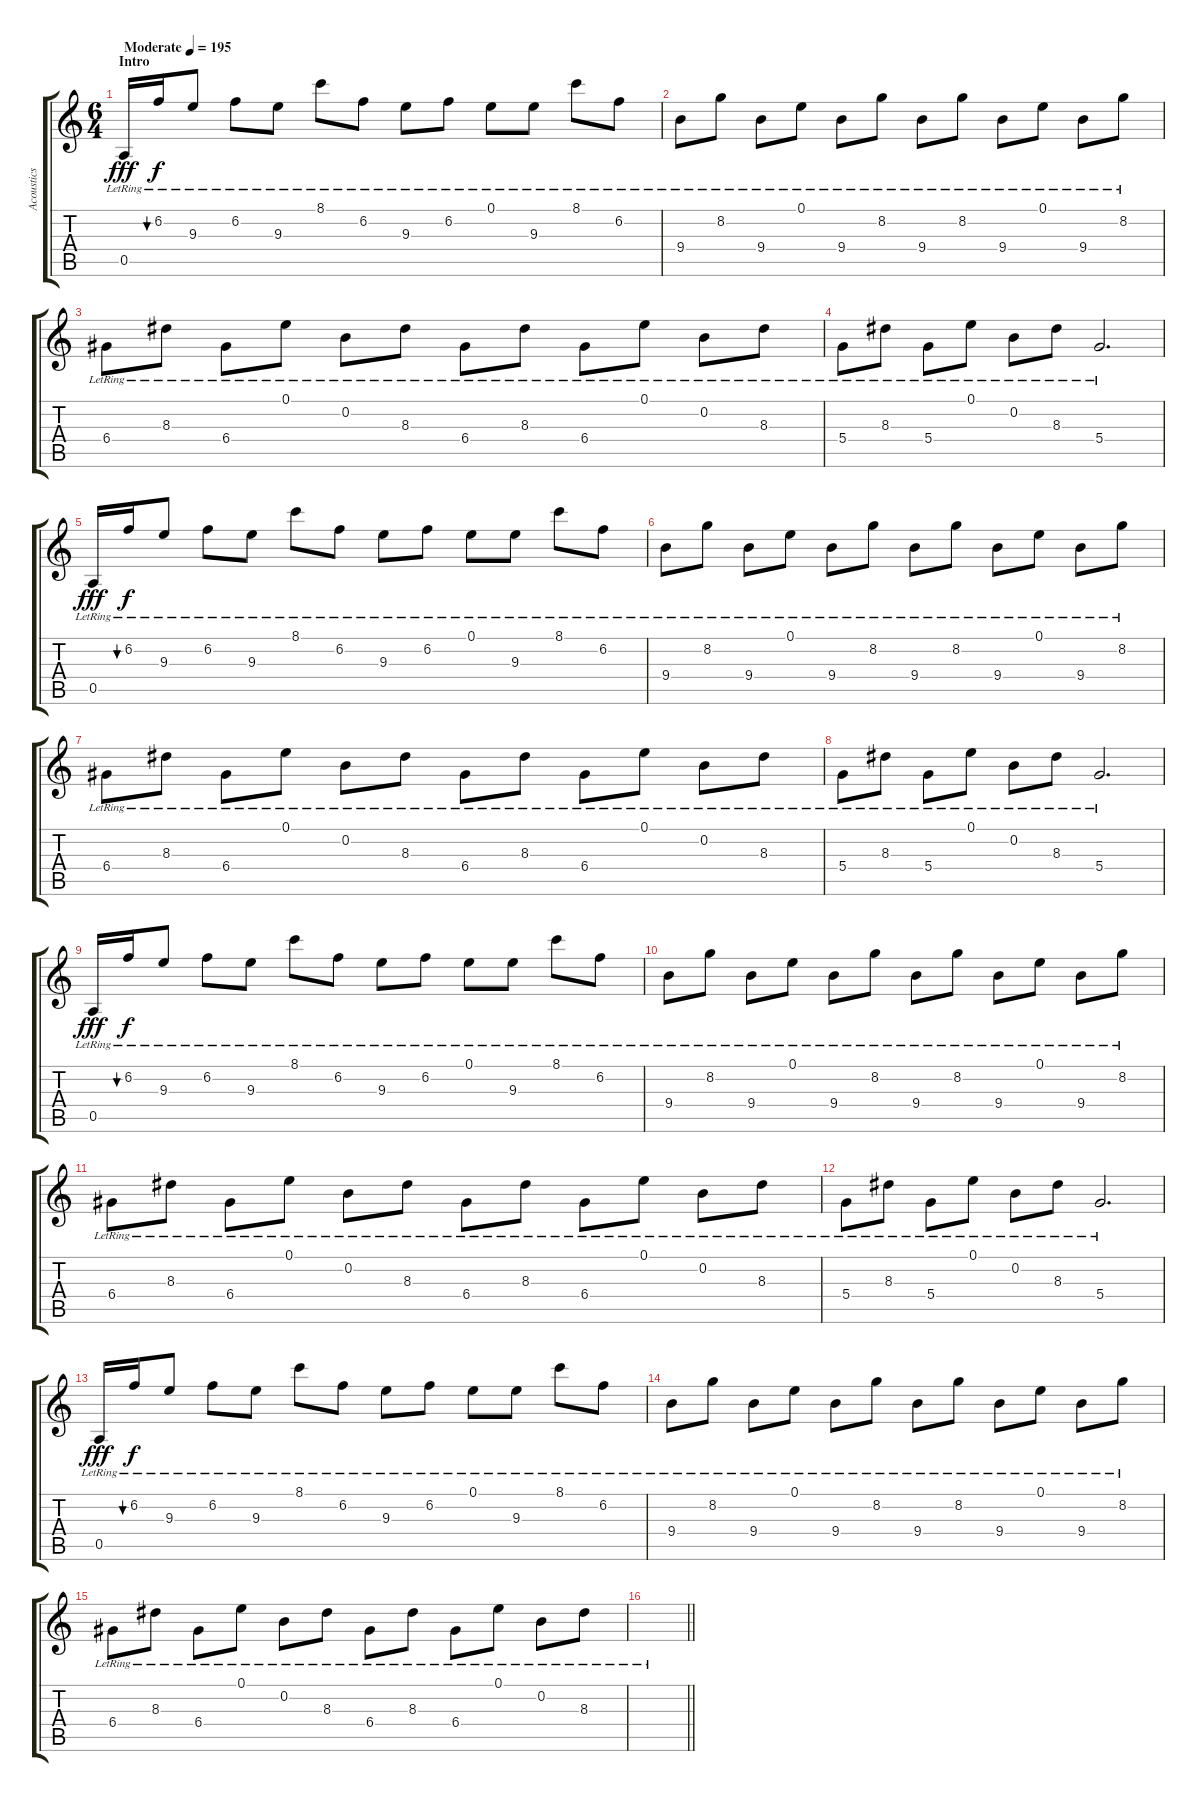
\track ("Acoustics" "Acoustics") {instrument acousticguitarnylon}
\staff {score tabs}
\tuning (E4 B3 G3 D3 A2 E2) {hide}
\ts (6 4)
\section ("" "Intro")
\tempo (195 "Moderate")
\clef g2
\ks c
0.5{lr}.16{dy fff instrument acousticguitarnylon} 6.2{lr}.16{bu 240 dy f} 9.3{lr}.8 6.2{lr}.8 9.3{lr}.8 8.1{lr}.8 6.2{lr}.8 9.3{lr}.8 6.2{lr}.8 0.1{lr}.8 9.3{lr}.8 8.1{lr}.8 6.2{lr}.8 |
9.4{lr}.8 8.2{lr}.8 9.4{lr}.8 0.1{lr}.8 9.4{lr}.8 8.2{lr}.8 9.4{lr}.8 8.2{lr}.8 9.4{lr}.8 0.1{lr}.8 9.4{lr}.8 8.2{lr}.8 |
6.4{lr}.8 8.3{lr}.8 6.4{lr}.8 0.1{lr}.8 0.2{lr}.8 8.3{lr}.8 6.4{lr}.8 8.3{lr}.8 6.4{lr}.8 0.1{lr}.8 0.2{lr}.8 8.3{lr}.8 |
5.4{lr}.8 8.3{lr}.8 5.4{lr}.8 0.1{lr}.8 0.2{lr}.8 8.3{lr}.8 5.4{lr}.2{d} |
0.5{lr}.16{dy fff} 6.2{lr}.16{bu 240 dy f} 9.3{lr}.8 6.2{lr}.8 9.3{lr}.8 8.1{lr}.8 6.2{lr}.8 9.3{lr}.8 6.2{lr}.8 0.1{lr}.8 9.3{lr}.8 8.1{lr}.8 6.2{lr}.8 |
9.4{lr}.8 8.2{lr}.8 9.4{lr}.8 0.1{lr}.8 9.4{lr}.8 8.2{lr}.8 9.4{lr}.8 8.2{lr}.8 9.4{lr}.8 0.1{lr}.8 9.4{lr}.8 8.2{lr}.8 |
6.4{lr}.8 8.3{lr}.8 6.4{lr}.8 0.1{lr}.8 0.2{lr}.8 8.3{lr}.8 6.4{lr}.8 8.3{lr}.8 6.4{lr}.8 0.1{lr}.8 0.2{lr}.8 8.3{lr}.8 |
5.4{lr}.8 8.3{lr}.8 5.4{lr}.8 0.1{lr}.8 0.2{lr}.8 8.3{lr}.8 5.4{lr}.2{d} |
0.5{lr}.16{dy fff} 6.2{lr}.16{bu 240 dy f} 9.3{lr}.8 6.2{lr}.8 9.3{lr}.8 8.1{lr}.8 6.2{lr}.8 9.3{lr}.8 6.2{lr}.8 0.1{lr}.8 9.3{lr}.8 8.1{lr}.8 6.2{lr}.8 |
9.4{lr}.8 8.2{lr}.8 9.4{lr}.8 0.1{lr}.8 9.4{lr}.8 8.2{lr}.8 9.4{lr}.8 8.2{lr}.8 9.4{lr}.8 0.1{lr}.8 9.4{lr}.8 8.2{lr}.8 |
6.4{lr}.8 8.3{lr}.8 6.4{lr}.8 0.1{lr}.8 0.2{lr}.8 8.3{lr}.8 6.4{lr}.8 8.3{lr}.8 6.4{lr}.8 0.1{lr}.8 0.2{lr}.8 8.3{lr}.8 |
5.4{lr}.8 8.3{lr}.8 5.4{lr}.8 0.1{lr}.8 0.2{lr}.8 8.3{lr}.8 5.4{lr}.2{d} |
0.5{lr}.16{dy fff} 6.2{lr}.16{bu 240 dy f} 9.3{lr}.8 6.2{lr}.8 9.3{lr}.8 8.1{lr}.8 6.2{lr}.8 9.3{lr}.8 6.2{lr}.8 0.1{lr}.8 9.3{lr}.8 8.1{lr}.8 6.2{lr}.8 |
9.4{lr}.8 8.2{lr}.8 9.4{lr}.8 0.1{lr}.8 9.4{lr}.8 8.2{lr}.8 9.4{lr}.8 8.2{lr}.8 9.4{lr}.8 0.1{lr}.8 9.4{lr}.8 8.2{lr}.8 |
6.4{lr}.8 8.3{lr}.8 6.4{lr}.8 0.1{lr}.8 0.2{lr}.8 8.3{lr}.8 6.4{lr}.8 8.3{lr}.8 6.4{lr}.8 0.1{lr}.8 0.2{lr}.8 8.3{lr}.8 |
\barLineRight lightlight
